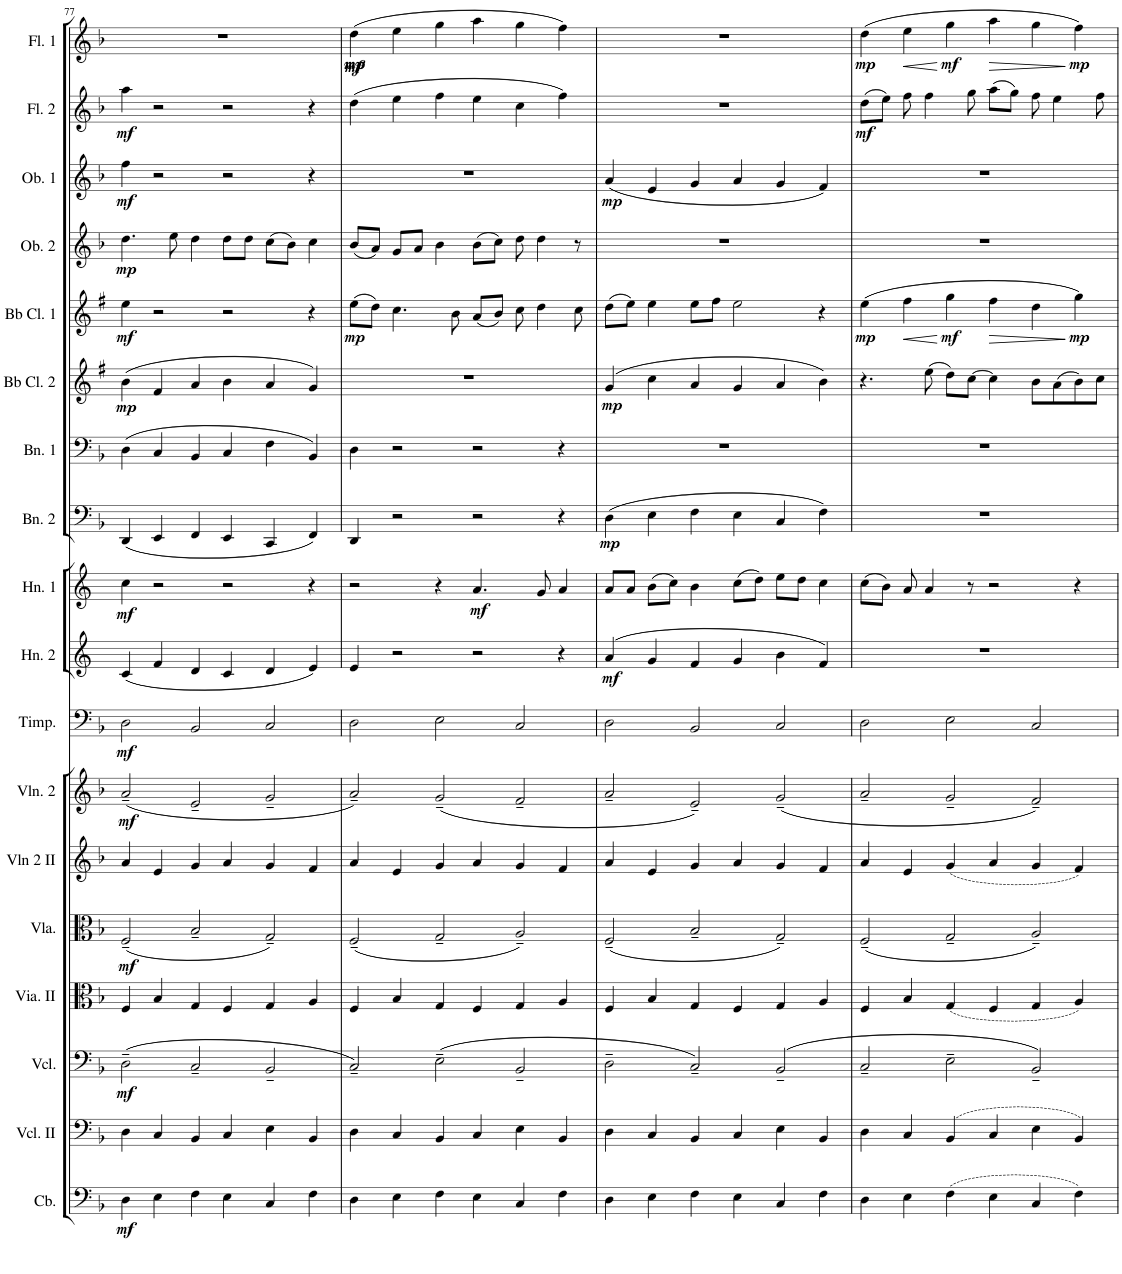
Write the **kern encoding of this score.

**kern	**dynam	**kern	**kern	**dynam	**kern	**kern	**dynam	**kern	**kern	**dynam	**kern	**dynam	**kern	**dynam	**kern	**dynam	**kern	**dynam	**kern	**kern	**dynam	**kern	**dynam	**kern	**dynam	**kern	**dynam	**kern	**dynam	**kern	**dynam
*part18	*part18	*part17	*part16	*part16	*part15	*part14	*part14	*part13	*part12	*part12	*part11	*part11	*part10	*part10	*part9	*part9	*part8	*part8	*part7	*part6	*part6	*part5	*part5	*part4	*part4	*part3	*part3	*part2	*part2	*part1	*part1
*staff18	*staff18	*staff17	*staff16	*staff16	*staff15	*staff14	*staff14	*staff13	*staff12	*staff12	*staff11	*staff11	*staff10	*staff10	*staff9	*staff9	*staff8	*staff8	*staff7	*staff6	*staff6	*staff5	*staff5	*staff4	*staff4	*staff3	*staff3	*staff2	*staff2	*staff1	*staff1
*I"Cb.	*	*I"Vcl. II	*I"Vcl.	*	*I"Vla. II	*I"Viola	*	*I"Vln 2 II	*I"Violin 2	*	*I"Timpani	*	*I"Horn 2	*	*I"Horn 1	*	*I"Bassoon 2	*	*I"Bassoon 1	*I"Bb Clarinet 2	*	*I"Bb Clarinet 1	*	*I"Oboe 2	*	*I"Oboe 1	*	*I"Flute 2	*	*I"Flute 1	*
*I'Cb.	*	*I'Vcl. II	*I'Vcl.	*	*	*I'Vla.	*	*I'Vln 2 II	*I'Vln. 2	*	*I'Timp.	*	*I'Hn. 2	*	*I'Hn. 1	*	*I'Bn. 2	*	*I'Bn. 1	*I'Bb Cl. 2	*	*I'Bb Cl. 1	*	*I'Ob. 2	*	*I'Ob. 1	*	*I'Fl. 2	*	*I'Fl. 1	*
!!LO:PB:g=z
*clefF4	*	*clefF4	*clefF4	*	*clefC3	*clefC3	*	*clefG2	*clefG2	*	*clefF4	*	*clefG2	*	*clefG2	*	*clefF4	*	*clefF4	*clefG2	*	*clefG2	*	*clefG2	*	*clefG2	*	*clefG2	*	*clefG2	*
*Trd7c12	*	*	*	*	*	*	*	*	*	*	*	*	*Trd4c7	*	*Trd4c7	*	*	*	*	*Trd1c2	*	*Trd1c2	*	*	*	*	*	*	*	*	*
*k[b-]	*	*k[b-]	*k[b-]	*	*k[b-]	*k[b-]	*	*k[b-]	*k[b-]	*	*k[b-]	*	*k[]	*	*k[]	*	*k[b-]	*	*k[b-]	*k[f#]	*	*k[f#]	*	*k[b-]	*	*k[b-]	*	*k[b-]	*	*k[b-]	*
*F:	*	*F:	*F:	*	*F:	*F:	*	*F:	*F:	*	*F:	*	*	*	*	*	*F:	*	*F:	*G:	*	*G:	*	*F:	*	*F:	*	*F:	*	*F:	*
*M6/4	*	*M6/4	*M6/4	*	*M6/4	*M6/4	*	*M6/4	*M6/4	*	*M6/4	*	*M6/4	*	*M6/4	*	*M6/4	*	*M6/4	*M6/4	*	*M6/4	*	*M6/4	*	*M6/4	*	*M6/4	*	*M6/4	*
=77	=77	=77	=77	=77	=77	=77	=77	=77	=77	=77	=77	=77	=77	=77	=77	=77	=77	=77	=77	=77	=77	=77	=77	=77	=77	=77	=77	=77	=77	=77	=77
!	!LO:DY:b	!	!	!LO:DY:b	!	!	!LO:DY:b	!	!	!LO:DY:b	!	!LO:DY:b	!	!	!	!LO:DY:b	!	!	!	!	!LO:DY:b	!	!LO:DY:b	!	!LO:DY:b	!	!LO:DY:b	!	!LO:DY:b	!	!
4D\	mf	4D\	(2D~\	mf	4F/	(2F~/	mf	4a/	(2a~/	mf	2D\	mf	(4c/	.	4cc\	mf	(4DD/	.	(4D\	(4b\	mp	4ee\	mf	4.dd\	mp	4ff\	mf	4aa\	mf	1.r	.
4E\	.	4C/	.	.	4B-/	.	.	4e/	.	.	.	.	4f/	.	2r	.	4EE/	.	4C/	4f#/	.	2r	.	.	.	2r	.	2r	.	.	.
.	.	.	.	.	.	.	.	.	.	.	.	.	.	.	.	.	.	.	.	.	.	.	.	8ee\	.	.	.	.	.	.	.
4F\	.	4BB-/	2C~/	.	4G/	2B-~/	.	4g/	2e~/	.	2BB-/	.	4d/	.	.	.	4FF/	.	4BB-/	4a/	.	.	.	4dd\	.	.	.	.	.	.	.
4E\	.	4C/	.	.	4F/	.	.	4a/	.	.	.	.	4c/	.	2r	.	4EE/	.	4C/	4b\	.	2r	.	8dd\L	.	2r	.	2r	.	.	.
.	.	.	.	.	.	.	.	.	.	.	.	.	.	.	.	.	.	.	.	.	.	.	.	8dd\J	.	.	.	.	.	.	.
4C/	.	4E\	2BB-~/	.	4G/	2G~/)	.	4g/	2g~/	.	2C/	.	4d/	.	.	.	4CC/	.	4F\	4a/	.	.	.	(8cc\L	.	.	.	.	.	.	.
.	.	.	.	.	.	.	.	.	.	.	.	.	.	.	.	.	.	.	.	.	.	.	.	8b-\J)	.	.	.	.	.	.	.
4F\	.	4BB-/	.	.	4A/	.	.	4f/	.	.	.	.	4e/)	.	4r	.	4FF/)	.	4BB-/)	4g/)	.	4r	.	4cc\	.	4r	.	4r	.	.	.
=78	=78	=78	=78	=78	=78	=78	=78	=78	=78	=78	=78	=78	=78	=78	=78	=78	=78	=78	=78	=78	=78	=78	=78	=78	=78	=78	=78	=78	=78	=78	=78
!	!	!	!	!	!	!	!	!	!	!	!	!	!	!	!	!	!	!	!	!	!	!	!LO:DY:b	!	!	!	!	!	!	!	!LO:DY:b
!	!	!	!	!	!	!	!	!	!	!	!	!	!	!	!	!	!	!	!	!	!	!	!	!	!	!	!	!	!	!	!LO:DY:n=1:b
!	!	!	!	!	!	!	!	!	!	!	!	!	!	!	!	!	!	!	!	!	!	!	!	!	!	!	!	!	!	!	!LO:DY:n=2:b
4D\	.	4D\	2C~/)	.	4F/	(2F~/	.	4a/	2a~/)	.	2D\	.	4e/	.	2r	.	4DD/	.	4D\	1.r	.	(8ee\L	mp	(8b-/L	.	1.r	.	(4dd\	.	(4dd\	mp mf mp
.	.	.	.	.	.	.	.	.	.	.	.	.	.	.	.	.	.	.	.	.	.	8dd\J)	.	8a/J)	.	.	.	.	.	.	.
4E\	.	4C/	.	.	4B-/	.	.	4e/	.	.	.	.	2r	.	.	.	2r	.	2r	.	.	4.cc\	.	8g/L	.	.	.	4ee\	.	4ee\	.
.	.	.	.	.	.	.	.	.	.	.	.	.	.	.	.	.	.	.	.	.	.	.	.	8a/J	.	.	.	.	.	.	.
4F\	.	4BB-/	(2E~\	.	4G/	2G~/	.	4g/	(2g~/	.	2E\	.	.	.	4r	.	.	.	.	.	.	.	.	4b-\	.	.	.	4ff\	.	4gg\	.
.	.	.	.	.	.	.	.	.	.	.	.	.	.	.	.	.	.	.	.	.	.	8b\	.	.	.	.	.	.	.	.	.
!	!	!	!	!	!	!	!	!	!	!	!	!	!	!	!	!LO:DY:b	!	!	!	!	!	!	!	!	!	!	!	!	!	!	!
4E\	.	4C/	.	.	4F/	.	.	4a/	.	.	.	.	2r	.	4.a/	mf	2r	.	2r	.	.	(8a/L	.	(8b-\L	.	.	.	4ee\	.	4aa\	.
.	.	.	.	.	.	.	.	.	.	.	.	.	.	.	.	.	.	.	.	.	.	8b/J)	.	8cc\J)	.	.	.	.	.	.	.
4C/	.	4E\	2BB-~/	.	4G/	2A~/)	.	4g/	2f~/	.	2C/	.	.	.	.	.	.	.	.	.	.	8cc\	.	8dd\	.	.	.	4cc\	.	4gg\	.
.	.	.	.	.	.	.	.	.	.	.	.	.	.	.	8g/	.	.	.	.	.	.	4dd\	.	4dd\	.	.	.	.	.	.	.
4F\	.	4BB-/	.	.	4A/	.	.	4f/	.	.	.	.	4r	.	4a/	.	4r	.	4r	.	.	.	.	.	.	.	.	4ff\)	.	4ff\)	.
.	.	.	.	.	.	.	.	.	.	.	.	.	.	.	.	.	.	.	.	.	.	8cc\	.	8r	.	.	.	.	.	.	.
=79	=79	=79	=79	=79	=79	=79	=79	=79	=79	=79	=79	=79	=79	=79	=79	=79	=79	=79	=79	=79	=79	=79	=79	=79	=79	=79	=79	=79	=79	=79	=79
!	!	!	!	!	!	!	!	!	!	!	!	!	!	!LO:DY:b	!	!	!	!LO:DY:b	!	!	!LO:DY:b	!	!	!	!	!	!LO:DY:b	!	!	!	!
4D\	.	4D\	2D~\	.	4F/	(2F~/	.	4a/	2a~/	.	2D\	.	(4a/	mf	8a/L	.	(4D\	mp	1.r	(4g/	mp	(8dd\L	.	1.r	.	(4a/	mp	1.r	.	1.r	.
.	.	.	.	.	.	.	.	.	.	.	.	.	.	.	8a/J	.	.	.	.	.	.	8ee\J)	.	.	.	.	.	.	.	.	.
4E\	.	4C/	.	.	4B-/	.	.	4e/	.	.	.	.	4g/	.	(8b\L	.	4E\	.	.	4cc\	.	4ee\	.	.	.	4e/	.	.	.	.	.
.	.	.	.	.	.	.	.	.	.	.	.	.	.	.	8cc\J)	.	.	.	.	.	.	.	.	.	.	.	.	.	.	.	.
4F\	.	4BB-/	2C~/)	.	4G/	2B-~/	.	4g/	2e~/)	.	2BB-/	.	4f/	.	4b\	.	4F\	.	.	4a/	.	8ee\L	.	.	.	4g/	.	.	.	.	.
.	.	.	.	.	.	.	.	.	.	.	.	.	.	.	.	.	.	.	.	.	.	8ff#\J	.	.	.	.	.	.	.	.	.
4E\	.	4C/	.	.	4F/	.	.	4a/	.	.	.	.	4g/	.	(8cc\L	.	4E\	.	.	4g/	.	2ee\	.	.	.	4a/	.	.	.	.	.
.	.	.	.	.	.	.	.	.	.	.	.	.	.	.	8dd\J)	.	.	.	.	.	.	.	.	.	.	.	.	.	.	.	.
4C/	.	4E\	(2BB-~/	.	4G/	2G~/)	.	4g/	(2g~/	.	2C/	.	4b\	.	8ee\L	.	4C/	.	.	4a/	.	.	.	.	.	4g/	.	.	.	.	.
.	.	.	.	.	.	.	.	.	.	.	.	.	.	.	8dd\J	.	.	.	.	.	.	.	.	.	.	.	.	.	.	.	.
4F\	.	4BB-/	.	.	4A/	.	.	4f/	.	.	.	.	4f/)	.	4cc\	.	4F\)	.	.	4b\)	.	4r	.	.	.	4f/)	.	.	.	.	.
=80	=80	=80	=80	=80	=80	=80	=80	=80	=80	=80	=80	=80	=80	=80	=80	=80	=80	=80	=80	=80	=80	=80	=80	=80	=80	=80	=80	=80	=80	=80	=80
!	!	!	!	!	!	!	!	!	!	!	!	!	!	!	!	!	!	!	!	!	!	!	!LO:DY:b	!	!	!	!	!	!LO:DY:b	!	!LO:DY:b
4D\	.	4D\	2C~/	.	4F/	(2F~/	.	4a/	2a~/	.	2D\	.	1.r	.	(8cc\L	.	1.r	.	1.r	4.r	.	(4ee\	mp	1.r	.	1.r	.	(8dd\L	mf	(4dd\	mp
.	.	.	.	.	.	.	.	.	.	.	.	.	.	.	8b\J)	.	.	.	.	.	.	.	.	.	.	.	.	8ee\J)	.	.	.
!	!	!	!	!	!	!	!	!	!	!	!	!	!	!	!	!	!	!	!	!	!	!	!LO:HP:b	!	!	!	!	!	!	!	!LO:HP:b
4E\	.	4C/	.	.	4B-/	.	.	4e/	.	.	.	.	.	.	8a/	.	.	.	.	.	.	4ff#\	<	.	.	.	.	8ff\	.	4ee\	<
.	.	.	.	.	.	.	.	.	.	.	.	.	.	.	4a/	.	.	.	.	(8ee\	.	.	.	.	.	.	.	4ff\	.	.	.
!	!	!	!	!	!	!	!	!	!	!	!	!	!	!	!	!	!	!	!	!	!	!	!LO:DY:n=1:b	!	!	!	!	!	!	!	!LO:DY:n=1:b
(4F\	.	(4BB-/	2E~\	.	(4G/	2G~/	.	(4g/	2g~/	.	2E\	.	.	.	.	.	.	.	.	8dd\L)	.	4gg\	[ mf	.	.	.	.	.	.	4gg\	[ mf
.	.	.	.	.	.	.	.	.	.	.	.	.	.	.	8r	.	.	.	.	[8cc\J	.	.	.	.	.	.	.	8gg\	.	.	.
!	!	!	!	!	!	!	!	!	!	!	!	!	!	!	!	!	!	!	!	!	!	!	!LO:HP:b	!	!	!	!	!	!	!	!LO:HP:b
4E\	.	4C/	.	.	4F/	.	.	4a/	.	.	.	.	.	.	2r	.	.	.	.	4cc\]	.	4ff#\	>	.	.	.	.	(8aa\L	.	4aa\	>
.	.	.	.	.	.	.	.	.	.	.	.	.	.	.	.	.	.	.	.	.	.	.	.	.	.	.	.	8gg\J)	.	.	.
4C/	.	4E\	2BB-~/)	.	4G/	2A~/)	.	4g/	2f~/)	.	2C/	.	.	.	.	.	.	.	.	8b\L	.	4dd\	.	.	.	.	.	8ff\	.	4gg\	.
.	.	.	.	.	.	.	.	.	.	.	.	.	.	.	.	.	.	.	.	(8a\	.	.	.	.	.	.	.	4ee\	.	.	.
!	!	!	!	!	!	!	!	!	!	!	!	!	!	!	!	!	!	!	!	!	!	!	!LO:DY:n=2:b	!	!	!	!	!	!	!	!LO:DY:n=2:b
4F\)	.	4BB-/)	.	.	4A/)	.	.	4f/)	.	.	.	.	.	.	4r	.	.	.	.	8b\)	.	4gg\)	] mp	.	.	.	.	.	.	4ff\)	] mp
.	.	.	.	.	.	.	.	.	.	.	.	.	.	.	.	.	.	.	.	8cc\J	.	.	.	.	.	.	.	8ff\	.	.	.
=	=	=	=	=	=	=	=	=	=	=	=	=	=	=	=	=	=	=	=	=	=	=	=	=	=	=	=	=	=	=	=
*-	*-	*-	*-	*-	*-	*-	*-	*-	*-	*-	*-	*-	*-	*-	*-	*-	*-	*-	*-	*-	*-	*-	*-	*-	*-	*-	*-	*-	*-	*-	*-
